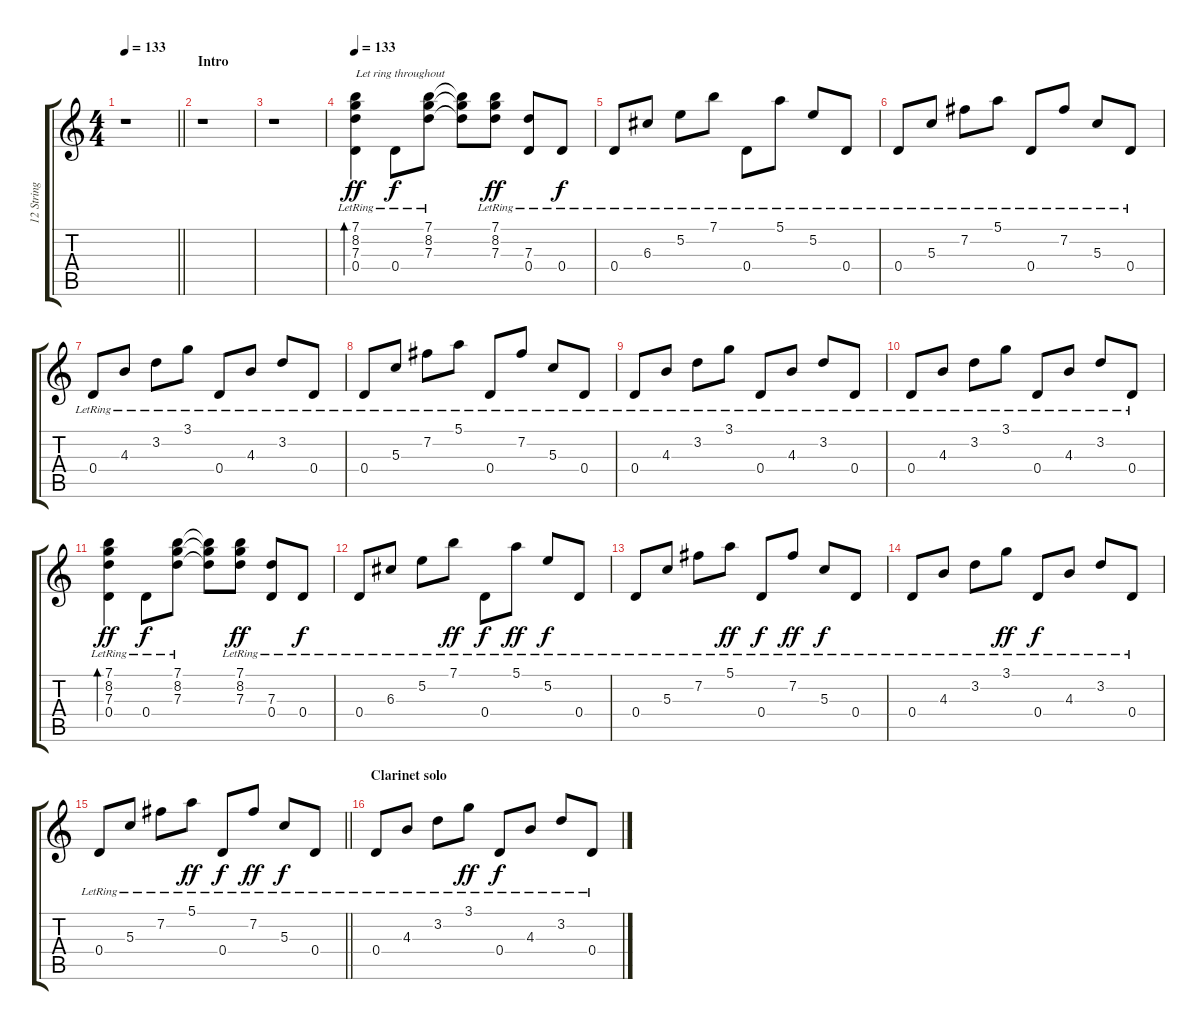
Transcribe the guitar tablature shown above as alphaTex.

\track ("12 String Guitar" "12 String ") {instrument acousticguitarsteel}
\staff {score tabs}
\tuning (E4 B3 G3 D3 A2 E2) {hide}
\ts (4 4)
\tempo 133
\clef g2
\barLineRight lightlight
\ks c
r.1{dy ff instrument acousticguitarsteel} |
\section ("" "Intro")
r.1 |
r.1 |
\tempo 133
(7.1{lr} 8.2{lr} 7.3{lr} 0.4{lr}).4{bd 240 txt "Let ring throughout"} 0.4{lr}.8{dy f} (7.1 8.2 7.3{lr}).8 (7.1{t} 8.2{t} 7.3{t}).8 (7.1{lr} 8.2{lr} 7.3{lr}).8{dy ff} (7.3{lr} 0.4).8 0.4{lr}.8{dy f} |
0.4{lr}.8 6.3{lr}.8 5.2{lr}.8 7.1{lr}.8 0.4{lr}.8 5.1{lr}.8 5.2{lr}.8 0.4{lr}.8 |
0.4{lr}.8 5.3{lr}.8 7.2{lr}.8 5.1{lr}.8 0.4{lr}.8 7.2{lr}.8 5.3{lr}.8 0.4{lr}.8 |
0.4{lr}.8 4.3{lr}.8 3.2{lr}.8 3.1{lr}.8 0.4{lr}.8 4.3{lr}.8 3.2{lr}.8 0.4{lr}.8 |
0.4{lr}.8 5.3{lr}.8 7.2{lr}.8 5.1{lr}.8 0.4{lr}.8 7.2{lr}.8 5.3{lr}.8 0.4{lr}.8 |
0.4{lr}.8 4.3{lr}.8 3.2{lr}.8 3.1{lr}.8 0.4{lr}.8 4.3{lr}.8 3.2{lr}.8 0.4{lr}.8 |
0.4{lr}.8 4.3{lr}.8 3.2{lr}.8 3.1{lr}.8 0.4{lr}.8 4.3{lr}.8 3.2{lr}.8 0.4{lr}.8 |
(7.1{lr} 8.2{lr} 7.3{lr} 0.4{lr}).4{bd 240 dy ff} 0.4{lr}.8{dy f} (7.1 8.2 7.3{lr}).8 (7.1{t} 8.2{t} 7.3{t}).8 (7.1{lr} 8.2{lr} 7.3{lr}).8{dy ff} (7.3{lr} 0.4).8 0.4{lr}.8{dy f} |
0.4{lr}.8 6.3{lr}.8 5.2{lr}.8 7.1{lr}.8{dy ff} 0.4{lr}.8{dy f} 5.1{lr}.8{dy ff} 5.2{lr}.8{dy f} 0.4{lr}.8 |
0.4{lr}.8 5.3{lr}.8 7.2{lr}.8 5.1{lr}.8{dy ff} 0.4{lr}.8{dy f} 7.2{lr}.8{dy ff} 5.3{lr}.8{dy f} 0.4{lr}.8 |
0.4{lr}.8 4.3{lr}.8 3.2{lr}.8 3.1{lr}.8{dy ff} 0.4{lr}.8{dy f} 4.3{lr}.8 3.2{lr}.8 0.4{lr}.8 |
\barLineRight lightlight
0.4{lr}.8 5.3{lr}.8 7.2{lr}.8 5.1{lr}.8{dy ff} 0.4{lr}.8{dy f} 7.2{lr}.8{dy ff} 5.3{lr}.8{dy f} 0.4{lr}.8 |
\section ("" "Clarinet solo")
0.4{lr}.8 4.3{lr}.8 3.2{lr}.8 3.1{lr}.8{dy ff} 0.4{lr}.8{dy f} 4.3{lr}.8 3.2{lr}.8 0.4{lr}.8
